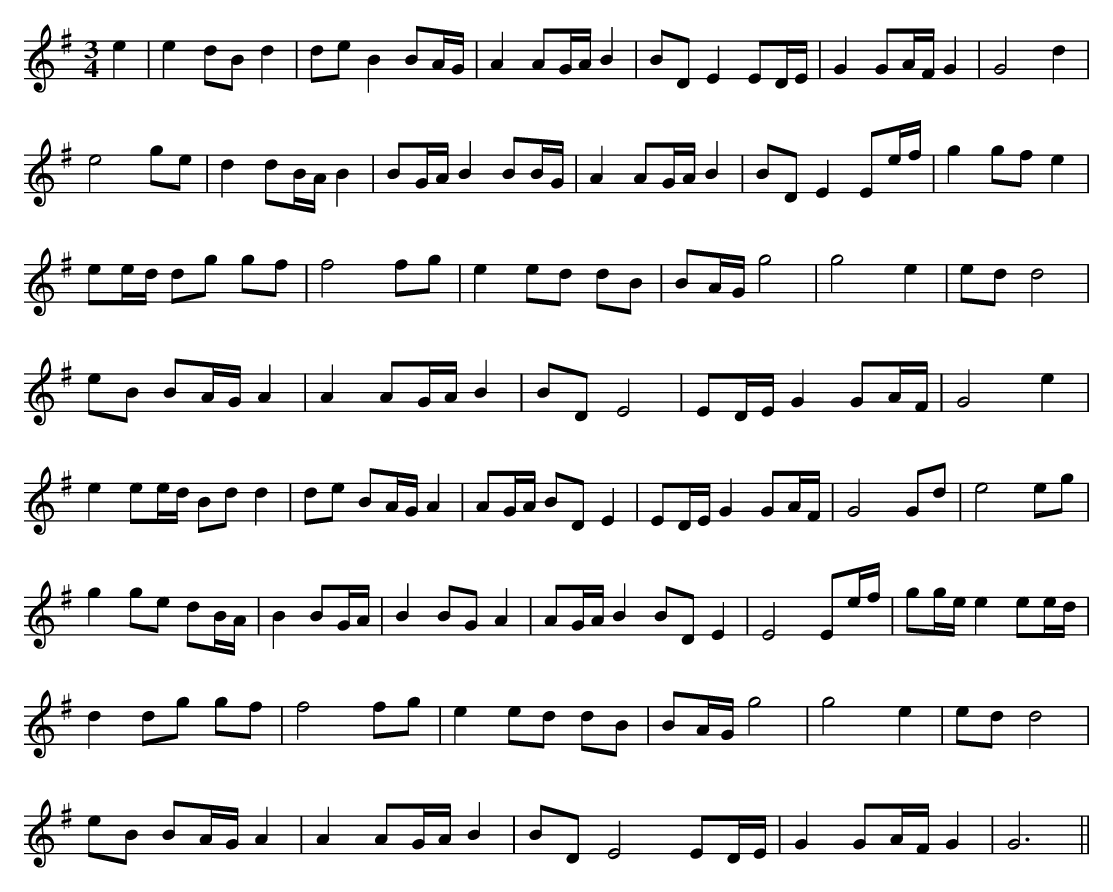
X:1
M:3/4
K:G
e2|e2 dB d2|de B2 BA/G/|A2 AG/A/ B2|BD E2 ED/E/|G2 GA/F/ G2|G4 d2|
e4 ge|d2 dB/A/ B2|BG/A/ B2 BB/G/|A2 AG/A/ B2|BD E2 Ee/f/|g2 gf e2|
ee/d/ dg gf|f4 fg|e2 ed dB|BA/G/ g4|g4 e2|ed d4|
eB BA/G/ A2|A2 AG/A/ B2|BD E4|ED/E/ G2 GA/F/|G4 e2|
e2 ee/d/ Bd d2|de BA/G/ A2|AG/A/ BD E2|ED/E/ G2 GA/F/|G4 Gd|e4 eg|
g2 ge dB/A/|B2 BG/A/|B2 BG A2|AG/A/ B2 BD E2|E4 Ee/f/|gg/e/ e2 ee/d/|
d2 dg gf|f4 fg|e2 ed dB|BA/G/ g4|g4 e2|ed d4|
eB BA/G/ A2|A2 AG/A/ B2|BD E4 ED/E/|G2 GA/F/ G2|G6||
